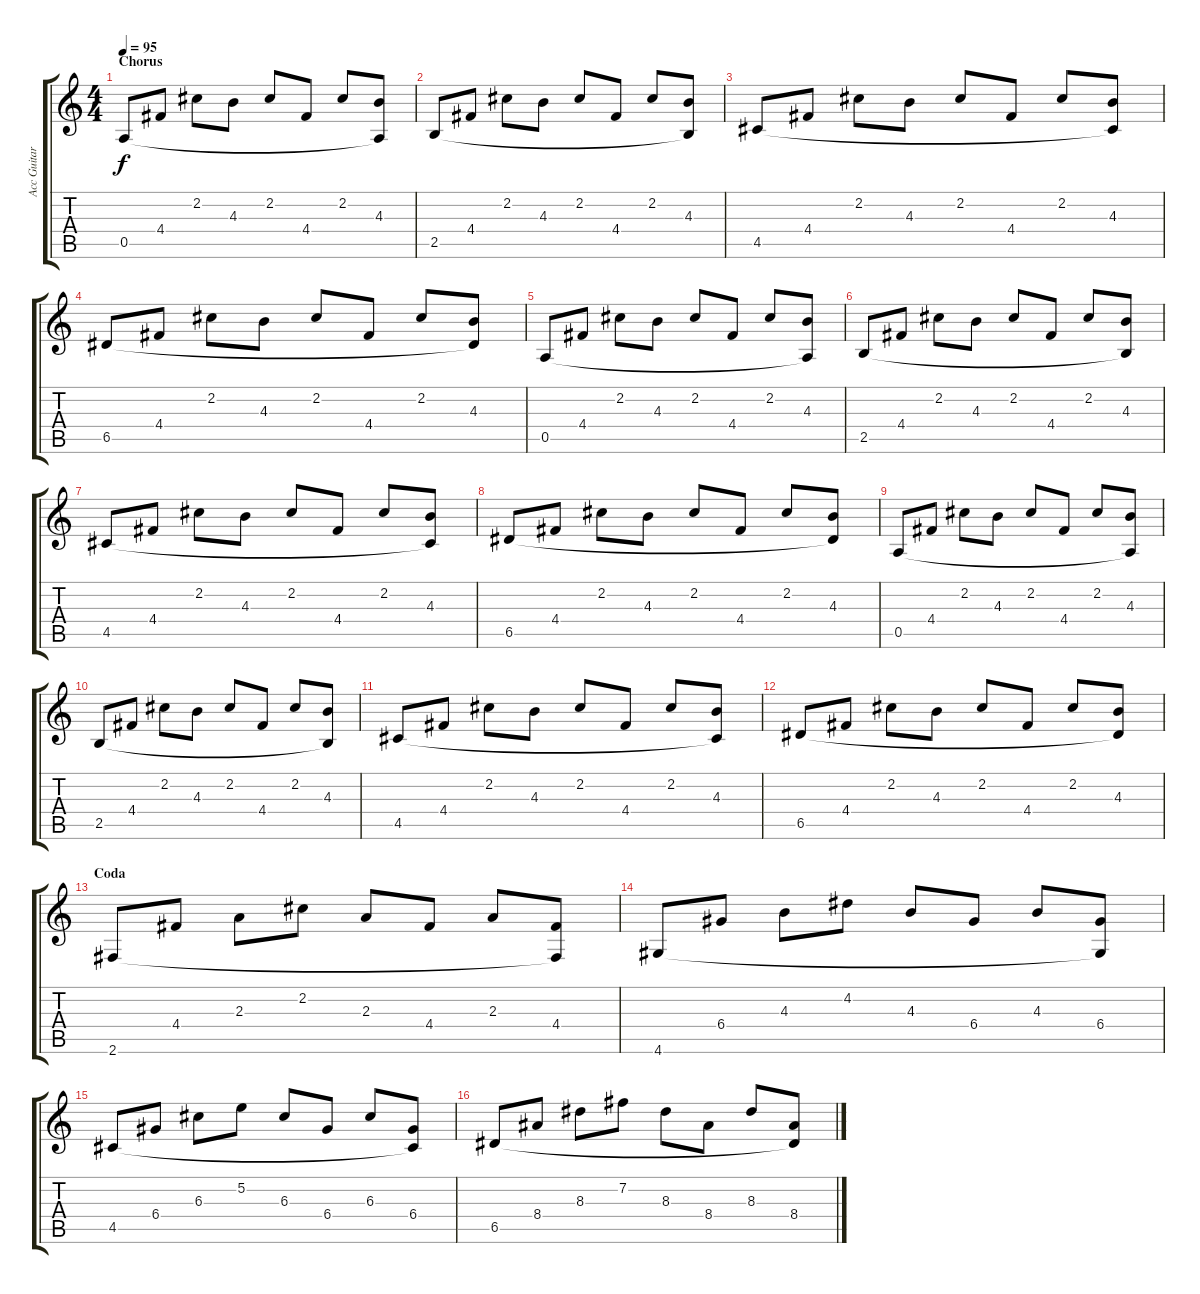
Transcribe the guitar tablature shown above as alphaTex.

\track ("Acc Guitar" "Acc Guitar") {instrument acousticguitarnylon}
\staff {score tabs}
\tuning (E4 B3 G3 D3 A2 E2) {hide}
\ts (4 4)
\section ("" "Chorus")
\tempo 95
\clef g2
\ks c
0.5.8{dy f} 4.4.8 2.2.8 4.3.8 2.2.8 4.4.8 2.2.8 (4.3 0.5{t}).8 |
2.5.8 4.4.8 2.2.8 4.3.8 2.2.8 4.4.8 2.2.8 (4.3 2.5{t}).8 |
4.5.8 4.4.8 2.2.8 4.3.8 2.2.8 4.4.8 2.2.8 (4.3 4.5{t}).8 |
6.5.8 4.4.8 2.2.8 4.3.8 2.2.8 4.4.8 2.2.8 (4.3 6.5{t}).8 |
0.5.8 4.4.8 2.2.8 4.3.8 2.2.8 4.4.8 2.2.8 (4.3 0.5{t}).8 |
2.5.8 4.4.8 2.2.8 4.3.8 2.2.8 4.4.8 2.2.8 (4.3 2.5{t}).8 |
4.5.8 4.4.8 2.2.8 4.3.8 2.2.8 4.4.8 2.2.8 (4.3 4.5{t}).8 |
6.5.8 4.4.8 2.2.8 4.3.8 2.2.8 4.4.8 2.2.8 (4.3 6.5{t}).8 |
0.5.8 4.4.8 2.2.8 4.3.8 2.2.8 4.4.8 2.2.8 (4.3 0.5{t}).8 |
2.5.8 4.4.8 2.2.8 4.3.8 2.2.8 4.4.8 2.2.8 (4.3 2.5{t}).8 |
4.5.8 4.4.8 2.2.8 4.3.8 2.2.8 4.4.8 2.2.8 (4.3 4.5{t}).8 |
6.5.8 4.4.8 2.2.8 4.3.8 2.2.8 4.4.8 2.2.8 (4.3 6.5{t}).8 |
\section ("" "Coda")
2.6.8 4.4.8 2.3.8 2.2.8 2.3.8 4.4.8 2.3.8 (4.4 2.6{t}).8 |
4.6.8 6.4.8 4.3.8 4.2.8 4.3.8 6.4.8 4.3.8 (6.4 4.6{t}).8 |
4.5.8 6.4.8 6.3.8 5.2.8 6.3.8 6.4.8 6.3.8 (6.4 4.5{t}).8 |
6.5.8 8.4.8 8.3.8 7.2.8 8.3.8 8.4.8 8.3.8 (8.4 6.5{t}).8
